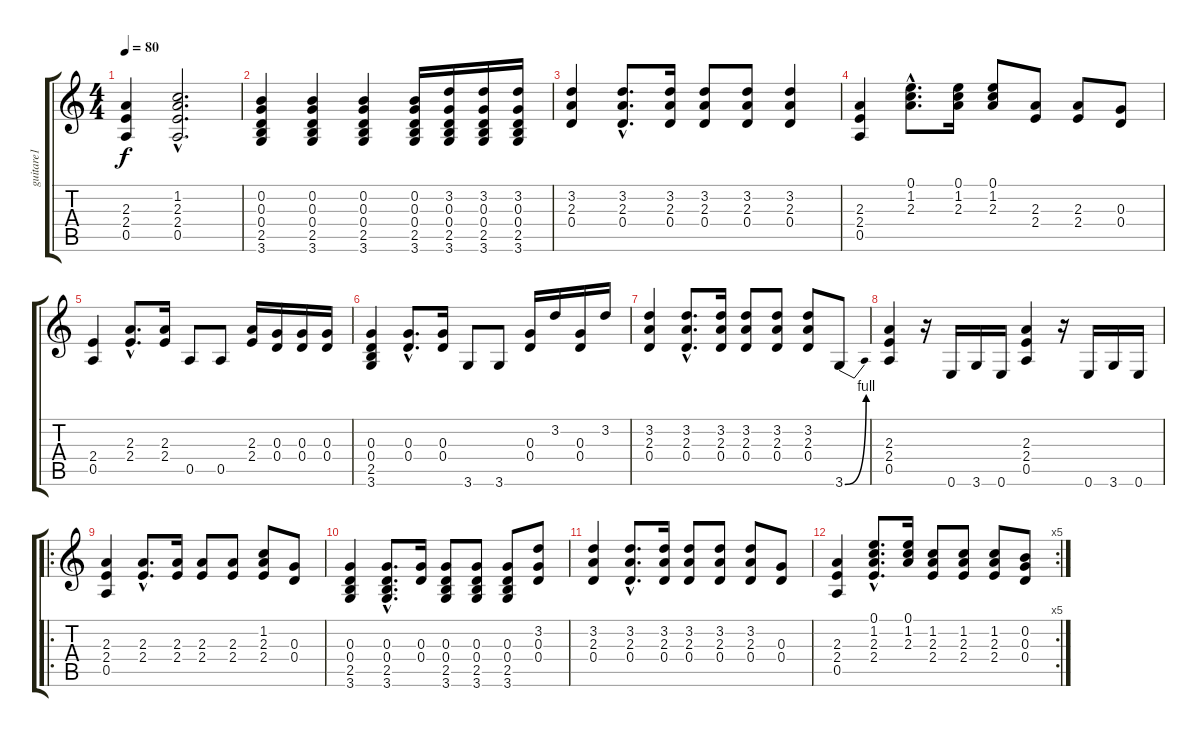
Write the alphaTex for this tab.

\track ("guitare1" "guitare1") {instrument overdrivenguitar}
\staff {score tabs}
\tuning (E4 B3 G3 D3 A2 E2) {hide}
\ts (4 4)
\tempo 80
\clef g2
\ks c
(2.3 2.4 0.5).4{dy f} (1.2{hac} 2.3{hac} 2.4{hac} 0.5{hac}).2{d} |
(0.2 0.3 0.4 2.5 3.6).4 (0.2 0.3 0.4 2.5 3.6).4 (0.2 0.3 0.4 2.5 3.6).4 (0.2 0.3 0.4 2.5 3.6).16 (3.2 0.3 0.4 2.5 3.6).16 (3.2 0.3 0.4 2.5 3.6).16 (3.2 0.3 0.4 2.5 3.6).16 |
(3.2 2.3 0.4).4 (3.2{hac} 2.3{hac} 0.4{hac}).8{d} (3.2 2.3 0.4).16 (3.2 2.3 0.4).8 (3.2 2.3 0.4).8 (3.2 2.3 0.4).4 |
(2.3 2.4 0.5).4 (0.1{hac} 1.2{hac} 2.3{hac}).8{d} (0.1 1.2 2.3).16 (0.1 1.2 2.3).8 (2.3 2.4).8 (2.3 2.4).8 (0.3 0.4).8 |
(2.4 0.5).4 (2.3{hac} 2.4{hac}).8{d} (2.3 2.4).16 0.5.8 0.5.8 (2.3 2.4).16 (0.3 0.4).16 (0.3 0.4).16 (0.3 0.4).16 |
(0.3 0.4 2.5 3.6).4 (0.3{hac} 0.4{hac}).8{d} (0.3 0.4).16 3.6.8 3.6.8 (0.3 0.4).16 3.2.16 (0.3 0.4).16 3.2.16 |
(3.2 2.3 0.4).4 (3.2{hac} 2.3{hac} 0.4{hac}).8{d} (3.2 2.3 0.4).16 (3.2 2.3 0.4).8 (3.2 2.3 0.4).8 (3.2 2.3 0.4).8 3.6{be (bend 0 0 60 4)}.8 |
(2.3 2.4 0.5).4 r.16 0.6.16 3.6.16 0.6.16 (2.3 2.4 0.5).4 r.16 0.6.16 3.6.16 0.6.16 |
\ro
(2.3 2.4 0.5).4 (2.3{hac} 2.4{hac}).8{d} (2.3 2.4).16 (2.3 2.4).8 (2.3 2.4).8 (1.2 2.3 2.4).8 (0.3 0.4).8 |
(0.3 0.4 2.5 3.6).4 (0.3{hac} 0.4{hac} 2.5{hac} 3.6{hac}).8{d} (0.3 0.4).16 (0.3 0.4 2.5 3.6).8 (0.3 0.4 2.5 3.6).8 (0.3 0.4 2.5 3.6).8 (3.2 0.3 0.4).8 |
(3.2 2.3 0.4).4 (3.2{hac} 2.3{hac} 0.4{hac}).8{d} (3.2 2.3 0.4).16 (3.2 2.3 0.4).8 (3.2 2.3 0.4).8 (3.2 2.3 0.4).8 (0.3 0.4).8 |
\rc 5
(2.3 2.4 0.5).4 (0.1{hac} 1.2{hac} 2.3{hac} 2.4{hac}).8{d} (0.1 1.2 2.3).16 (1.2 2.3 2.4).8 (1.2 2.3 2.4).8 (1.2 2.3 2.4).8 (0.2 0.3 0.4).8
